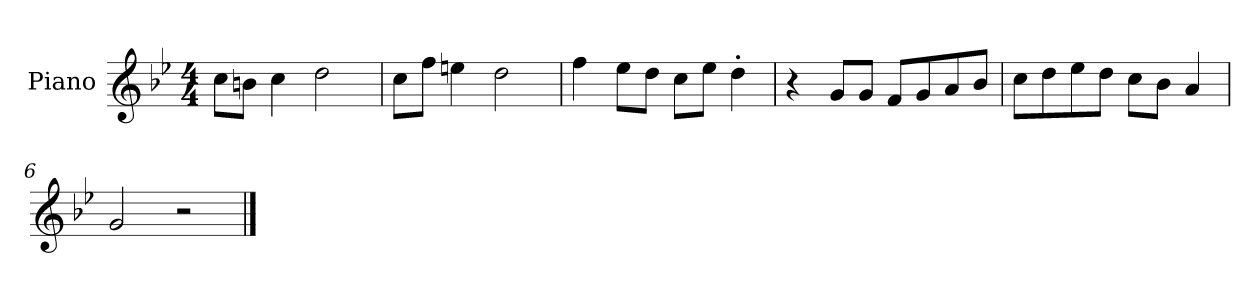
**kern
*part1
*staff1
*I"Piano
*I'P-no
*clefG2
*k[b-e-]
*M4/4
*MM90
=1
8cc\L
8bn\J
4cc\
2dd\
=2
8cc\L
8ff\J
4een\
2dd\
=3
4ff\
8ee-\L
8dd\J
8cc\L
8ee-\J
4dd'\
=4
4r
8g/L
8g/J
8f/L
8g/
8a/
8b-/J
=5
8cc\L
8dd\
8ee-\
8dd\J
8cc\L
8b-\J
4a/
=6
2g/
2r
==
*-
